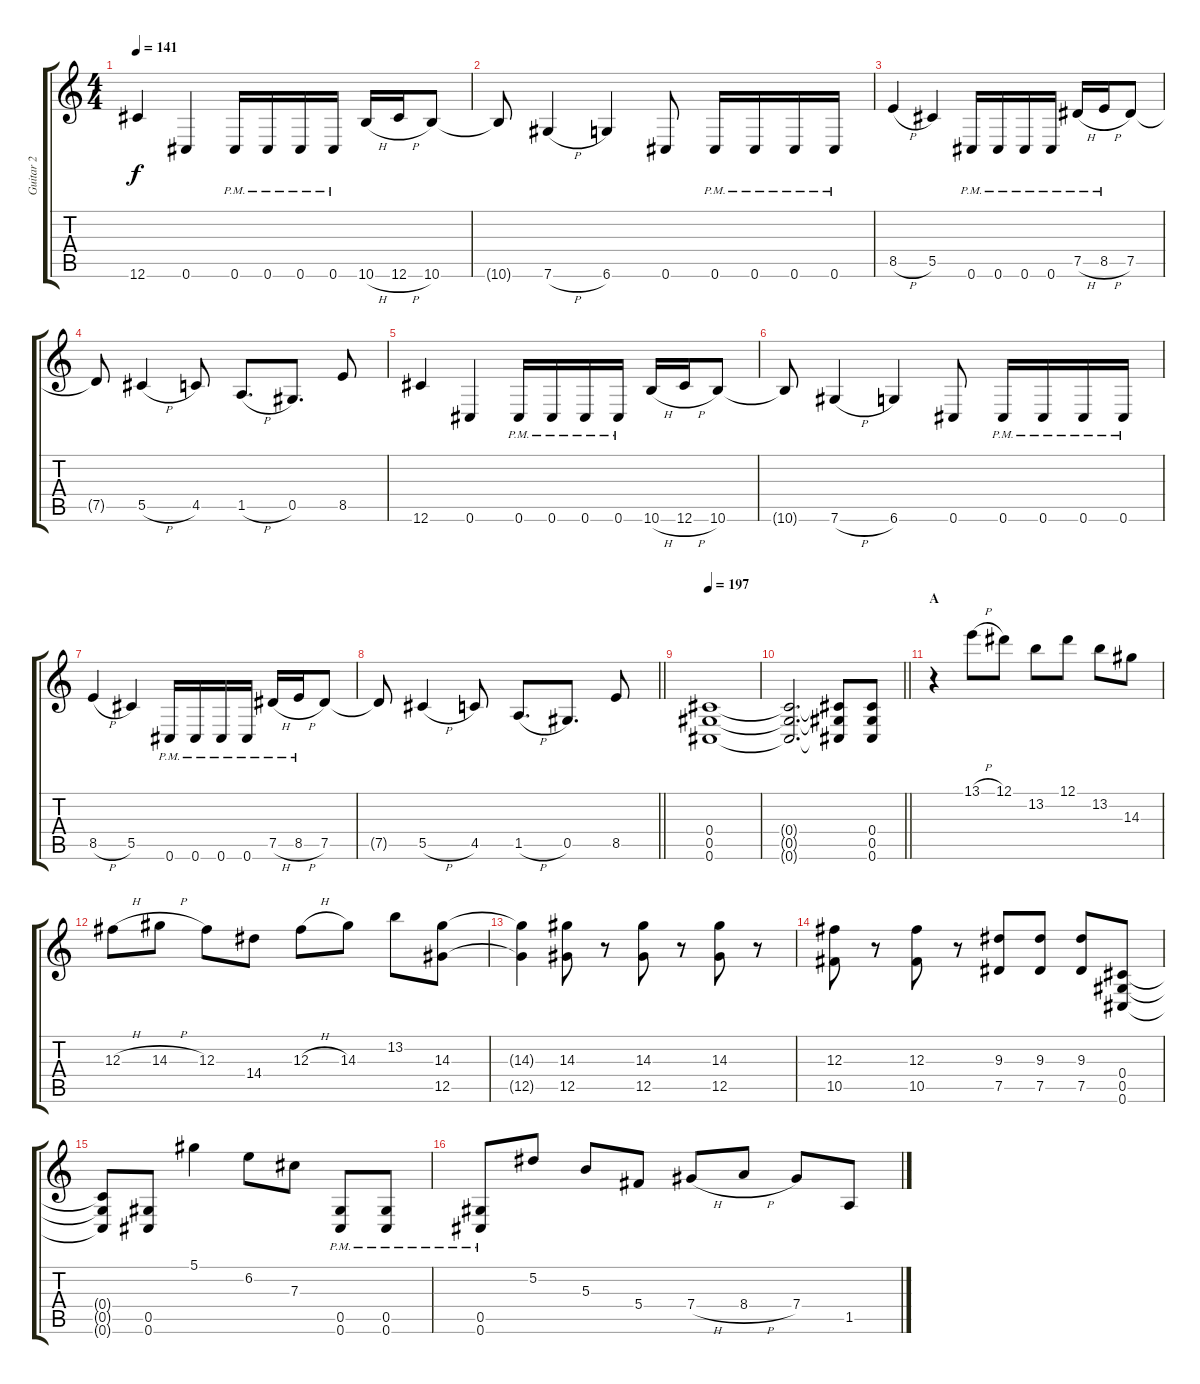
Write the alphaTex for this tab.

\track ("Guitar 2" "Guitar 2") {instrument distortionguitar}
\staff {score tabs}
\tuning (Eb4 Bb3 Gb3 Db3 Ab2 Db2) {hide}
\ts (4 4)
\section ("" "")
\tempo 141
\clef g2
\ks c
12.6.4{dy f} 0.6.4 0.6{pm}.16 0.6{pm}.16 0.6{pm}.16 0.6{pm}.16 10.6{h}.16 12.6{h}.16 10.6.8 |
10.6{t}.8 7.6{h}.4 6.6.4 0.6.8 0.6{pm}.16 0.6{pm}.16 0.6{pm}.16 0.6{pm}.16 |
8.5{h}.4 5.5.4 0.6{pm}.16 0.6{pm}.16 0.6{pm}.16 0.6{pm}.16 7.5{h pm}.16 8.5{h pm}.16 7.5.8 |
7.5{t}.8 5.5{h}.4 4.5.8 1.5{h}.8{d} 0.5.8{d} 8.5.8 |
12.6.4 0.6.4 0.6{pm}.16 0.6{pm}.16 0.6{pm}.16 0.6{pm}.16 10.6{h}.16 12.6{h}.16 10.6.8 |
10.6{t}.8 7.6{h}.4 6.6.4 0.6.8 0.6{pm}.16 0.6{pm}.16 0.6{pm}.16 0.6{pm}.16 |
8.5{h}.4 5.5.4 0.6{pm}.16 0.6{pm}.16 0.6{pm}.16 0.6{pm}.16 7.5{h pm}.16 8.5{h pm}.16 7.5.8 |
\barLineRight lightlight
7.5{t}.8 5.5{h}.4 4.5.8 1.5{h}.8{d} 0.5.8{d} 8.5.8 |
\section ("" "")
\tempo 197
(0.4 0.5 0.6).1 |
\barLineRight lightlight
(0.4{t} 0.5{t} 0.6{t}).2{d} (0.4{t} 0.5{t} 0.6{t}).8 (0.4 0.5 0.6).8 |
\section ("" "A")
r.4 13.1{h}.8 12.1.8 13.2.8 12.1.8 13.2.8 14.3.8 |
12.3{h}.8 14.3{h}.8 12.3.8 14.4.8 12.3{h}.8 14.3.8 13.2.8 (14.3 12.5).8 |
(14.3{t} 12.5{t}).4 (14.3 12.5).8 r.8 (14.3 12.5).8 r.8 (14.3 12.5).8 r.8 |
(12.3 10.5).8 r.8 (12.3 10.5).8 r.8 (9.3 7.5).8 (9.3 7.5).8 (9.3 7.5).8 (0.4 0.5 0.6).8 |
(0.4{t} 0.5{t} 0.6{t}).8 (0.5 0.6).8 5.1.4 6.2.8 7.3.8 (0.5{pm} 0.6{pm}).8 (0.5{pm} 0.6{pm}).8 |
(0.5{pm} 0.6{pm}).8 5.2.8 5.3.8 5.4.8 7.4{h}.8 8.4{h}.8 7.4.8 1.5.8
